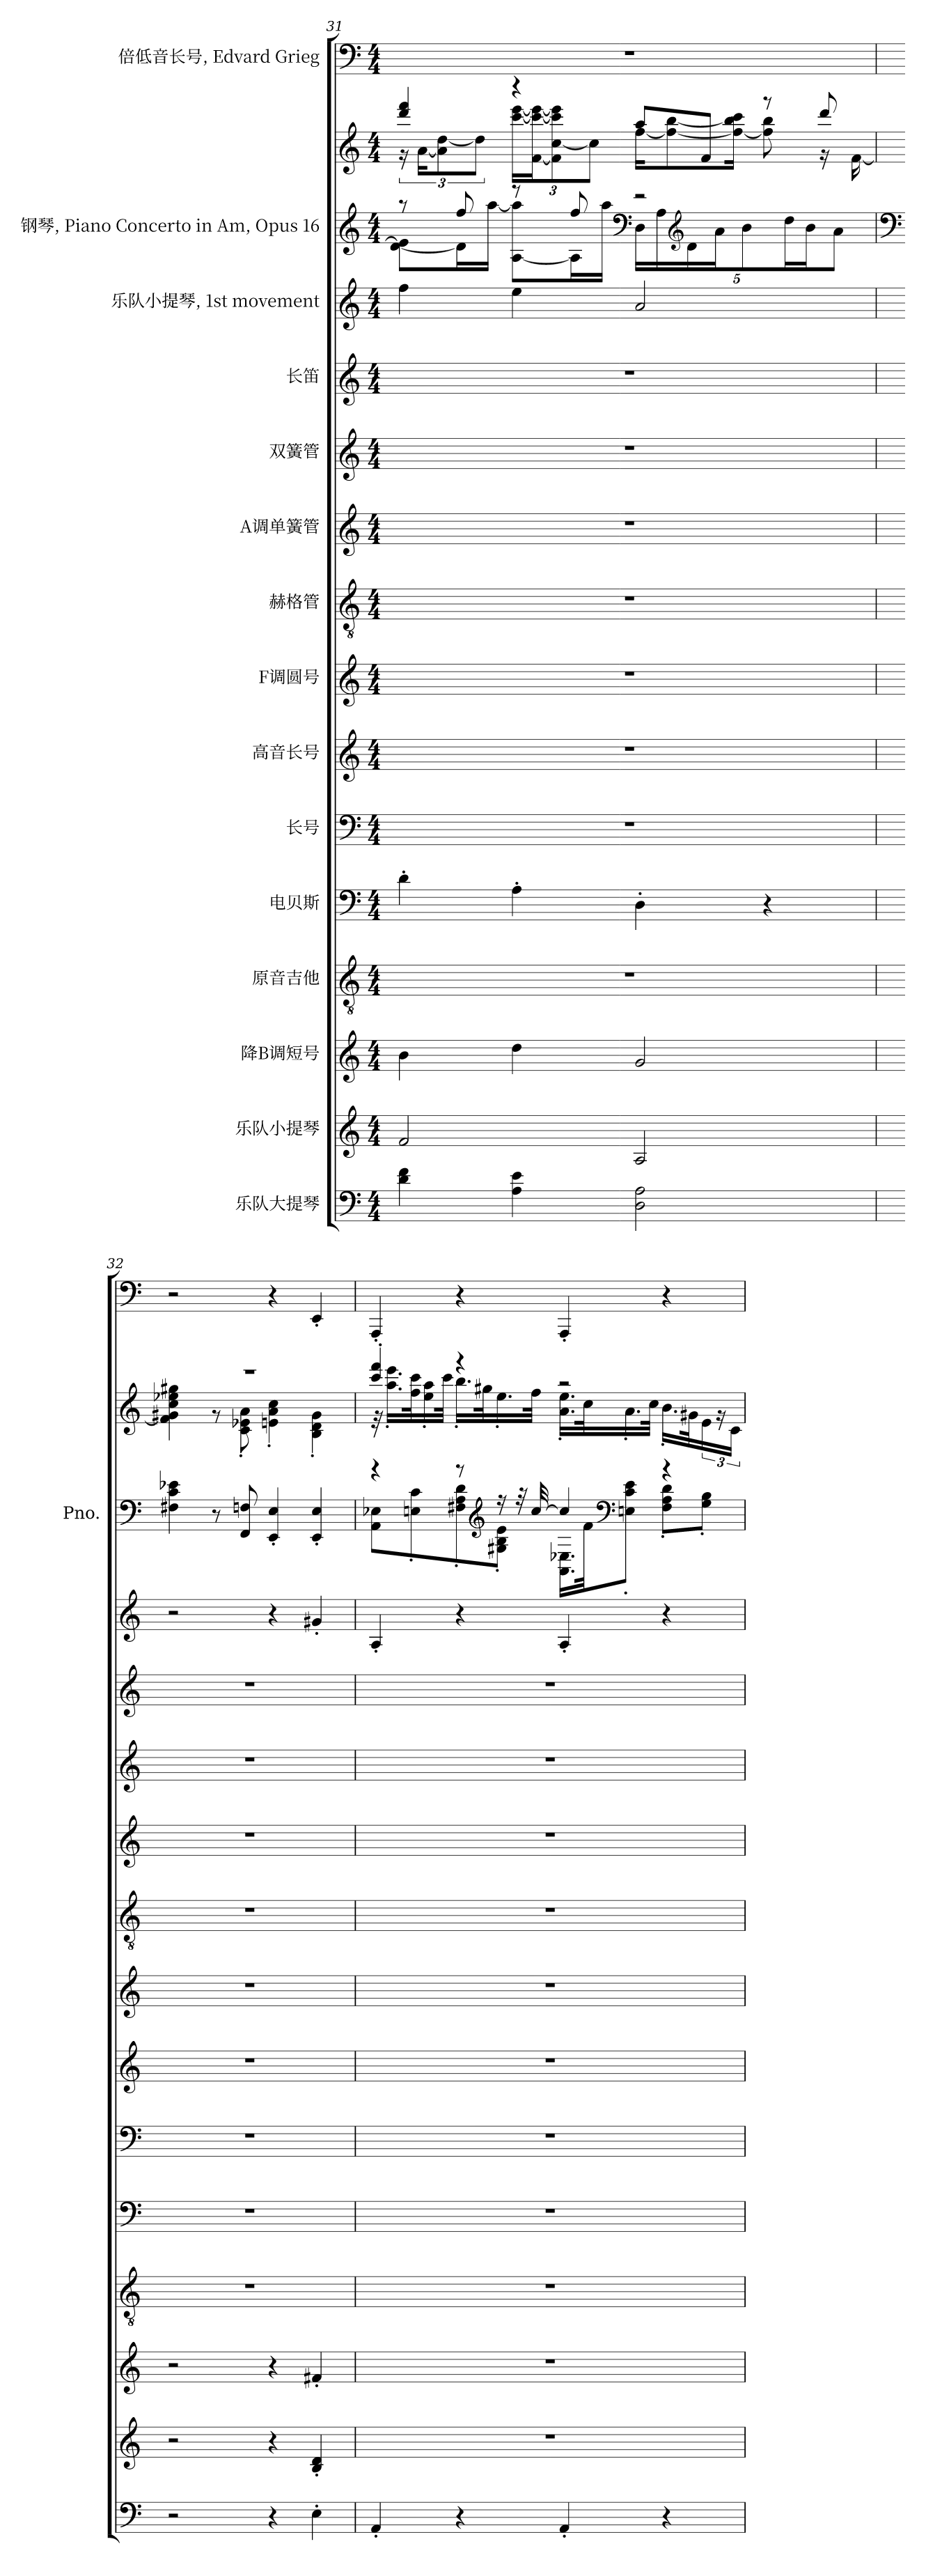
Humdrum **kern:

**kern	**kern	**kern	**kern	**kern	**kern	**kern	**kern	**kern	**kern	**kern	**kern	**kern	**kern	**kern	**kern
*part15	*part14	*part13	*part12	*part11	*part10	*part9	*part8	*part7	*part6	*part5	*part4	*part3	*part2	*part2	*part1
*staff16	*staff15	*staff14	*staff13	*staff12	*staff11	*staff10	*staff9	*staff8	*staff7	*staff6	*staff5	*staff4	*staff3	*staff2	*staff1
*I"乐队大提琴	*I"乐队小提琴	*I"降B调短号	*I"原音吉他	*I"电贝斯	*I"长号	*I"高音长号	*I"F调圆号	*I"赫格管	*I"A调单簧管	*I"双簧管	*I"长笛	*I"乐队小提琴, 1st movement	*I"钢琴,   Piano Concerto in Am, Opus 16	*	*I"倍低音长号, Edvard Grieg
*	*	*	*	*	*	*	*	*	*	*	*	*	*I'Pno.	*	*
!!LO:PB:g=z
*clefF4	*clefG2	*clefG2	*clefGv2	*clefF4	*clefF4	*clefG2	*clefG2	*clefGv2	*clefG2	*clefG2	*clefG2	*clefG2	*clefG2	*clefG2	*clefF4
*	*	*ITrd1c2	*	*ITrd7c12	*	*	*ITrd4c7	*	*ITrd2c3	*	*	*	*	*	*
*k[]	*k[]	*k[b-e-]	*k[]	*k[]	*k[]	*k[]	*k[b-]	*k[]	*k[f#c#g#]	*k[]	*k[]	*k[]	*k[]	*k[]	*k[]
*M4/4	*M4/4	*M4/4	*M4/4	*M4/4	*M4/4	*M4/4	*M4/4	*M4/4	*M4/4	*M4/4	*M4/4	*M4/4	*M4/4	*M4/4	*M4/4
=31	=31	=31	=31	=31	=31	=31	=31	=31	=31	=31	=31	=31	=31	=31	=31
*	*	*	*	*	*	*	*	*	*	*	*	*	*^	*^	*
4d\ 4f\	2f/	4a\	1r	4D'\	1r	1r	1r	1r	1r	1r	1r	4ff\	8r	[8d\ 8e\]L	4ddd/ 4fff/	24r	1r
.	.	.	.	.	.	.	.	.	.	.	.	.	.	.	.	[24a\KL	.
.	.	.	.	.	.	.	.	.	.	.	.	.	.	.	.	12a\] [12dd\	.
.	.	.	.	.	.	.	.	.	.	.	.	.	8ff/	16d\L]	.	.	.
.	.	.	.	.	.	.	.	.	.	.	.	.	.	.	.	12dd\J]	.
.	.	.	.	.	.	.	.	.	.	.	.	.	.	[16aa\JJ	.	.	.
*	*	*	*	*	*	*	*	*	*	*	*	*	*	*	*	*Xbrackettup	*
4A\ 4e\	.	4cc\	.	4AA'\	.	.	.	.	.	.	.	4ee\	8r	[8A\ 8aa\]L	4r	[24ccc\ [24eee\LL	.
.	.	.	.	.	.	.	.	.	.	.	.	.	.	.	.	[24f\ 24ccc\_ 24eee\_J	.
.	.	.	.	.	.	.	.	.	.	.	.	.	.	.	.	12f\] [12cc\ 12ccc\] 12eee\]	.
.	.	.	.	.	.	.	.	.	.	.	.	.	8ff/	16A\L]	.	.	.
.	.	.	.	.	.	.	.	.	.	.	.	.	.	.	.	12cc\J]	.
.	.	.	.	.	.	.	.	.	.	.	.	.	.	16aa\JJ	.	.	.
*	*	*	*	*	*	*	*	*	*	*	*	*	*clefF4	*	*	*	*
*	*	*	*	*	*	*	*	*	*	*	*	*	*	*Xbrackettup	*	*	*
2D\ 2A\	2A/	2f/	.	4DD'\	.	.	.	.	.	.	.	2a/	2r	20D\LL	8aa/L	[16ff\KL	.
.	.	.	.	.	.	.	.	.	.	.	.	.	.	20A\	.	.	.
.	.	.	.	.	.	.	.	.	.	.	.	.	.	.	.	8ff\_ [8bb\	.
*	*	*	*	*	*	*	*	*	*	*	*	*	*clefG2	*	*	*	*
.	.	.	.	.	.	.	.	.	.	.	.	.	.	20d\	.	.	.
.	.	.	.	.	.	.	.	.	.	.	.	.	.	.	8f/J	.	.
.	.	.	.	.	.	.	.	.	.	.	.	.	.	20a\J	.	.	.
.	.	.	.	.	.	.	.	.	.	.	.	.	.	.	.	16ff\_ 16bb\] 16ccc\Jk	.
.	.	.	.	.	.	.	.	.	.	.	.	.	.	10b\	.	.	.
.	.	.	.	4r	.	.	.	.	.	.	.	.	.	.	8r	8ff\] 8bb\	.
.	.	.	.	.	.	.	.	.	.	.	.	.	.	20dd\L	.	.	.
.	.	.	.	.	.	.	.	.	.	.	.	.	.	20b\J	.	.	.
.	.	.	.	.	.	.	.	.	.	.	.	.	.	.	8ddd/	16r	.
.	.	.	.	.	.	.	.	.	.	.	.	.	.	10a\J	.	.	.
.	.	.	.	.	.	.	.	.	.	.	.	.	.	.	.	[16f\	.
*	*	*	*	*	*	*	*	*	*	*	*	*	*v	*v	*	*	*
=32	=32	=32	=32	=32	=32	=32	=32	=32	=32	=32	=32	=32	=32	=32	=32	=32
*	*	*	*	*	*	*	*	*	*	*	*	*	*clefF4	*	*	*
2r	2r	2r	1r	1r	1r	1r	1r	1r	1r	1r	1r	2r	4F#X\ 4c\ 4e-X\	1r	4f\] 4g#X\ 4cc\ 4ee-X\ 4gg#X\	2r
.	.	.	.	.	.	.	.	.	.	.	.	.	8r	.	8r	.
.	.	.	.	.	.	.	.	.	.	.	.	.	8FF/ 8Fn/	.	8c\' 8e-X\' 8a\'	.
4r	4r	4r	.	.	.	.	.	.	.	.	.	4r	4EE/' 4E/'	.	4en\' 4a\' 4cc\'	4r
4E'\	4B/' 4d/'	4en'/	.	.	.	.	.	.	.	.	.	4g#X'/	4EE/' 4E/'	.	4B\' 4d\' 4g#\'	4EE'/
!!LO:PB:g=z
=33	=33	=33	=33	=33	=33	=33	=33	=33	=33	=33	=33	=33	=33	=33	=33	=33
*	*	*	*	*	*	*	*	*	*	*	*	*	*^	*	*	*
4AA'/	1r	1r	1r	1r	1r	1r	1r	1r	1r	1r	1r	4A'/	4r	8AA\ 8E-X\L	4ccc/' 4fff/'	32r	4AAA'/
.	.	.	.	.	.	.	.	.	.	.	.	.	.	.	.	16.aa\' 16.eee\'LL	.
.	.	.	.	.	.	.	.	.	.	.	.	.	.	8En\' 8c\'	.	32ff\ 32ccc\K	.
.	.	.	.	.	.	.	.	.	.	.	.	.	.	.	.	16ee\' 16aa\'	.
.	.	.	.	.	.	.	.	.	.	.	.	.	.	.	.	32ccc\JJk	.
4r	.	.	.	.	.	.	.	.	.	.	.	4r	8r	8F#X\' 8A\' 8d\'	4r	16.bb'\LL	4r
.	.	.	.	.	.	.	.	.	.	.	.	.	.	.	.	32gg#X\K	.
*	*	*	*	*	*	*	*	*	*	*	*	*	*clefG2	*	*	*	*
.	.	.	.	.	.	.	.	.	.	.	.	.	16r	8G#X\' 8B\' 8e\'J	.	16.ee'\	.
.	.	.	.	.	.	.	.	.	.	.	.	.	32r	.	.	.	.
.	.	.	.	.	.	.	.	.	.	.	.	.	[32cc/	.	.	32ff\JJk	.
4AA'/	.	.	.	.	.	.	.	.	.	.	.	4A'/	4cc/]	16.AA\ 16.E-X\LL	2r	16.a\' 16.ee\'LL	4AAA'/
.	.	.	.	.	.	.	.	.	.	.	.	.	.	32f\JK	.	32cc\K	.
*	*	*	*	*	*	*	*	*	*	*	*	*	*clefF4	*	*	*	*
.	.	.	.	.	.	.	.	.	.	.	.	.	.	8En\' 8c\' 8e\'J	.	16.a'\	.
.	.	.	.	.	.	.	.	.	.	.	.	.	.	.	.	32cc\JJk	.
4r	.	.	.	.	.	.	.	.	.	.	.	4r	4r	8F#\' 8A\' 8d\'L	.	16.b'\LL	4r
.	.	.	.	.	.	.	.	.	.	.	.	.	.	.	.	32g#X\K	.
*	*	*	*	*	*	*	*	*	*	*	*	*	*	*	*	*brackettup	*
.	.	.	.	.	.	.	.	.	.	.	.	.	.	8G#\' 8B\'J	.	24e\JJ	.
.	.	.	.	.	.	.	.	.	.	.	.	.	.	.	.	24r	.
.	.	.	.	.	.	.	.	.	.	.	.	.	.	.	.	24c\	.
*	*	*	*	*	*	*	*	*	*	*	*	*	*v	*v	*	*	*
*	*	*	*	*	*	*	*	*	*	*	*	*	*	*v	*v	*
=	=	=	=	=	=	=	=	=	=	=	=	=	=	=	=
*-	*-	*-	*-	*-	*-	*-	*-	*-	*-	*-	*-	*-	*-	*-	*-
